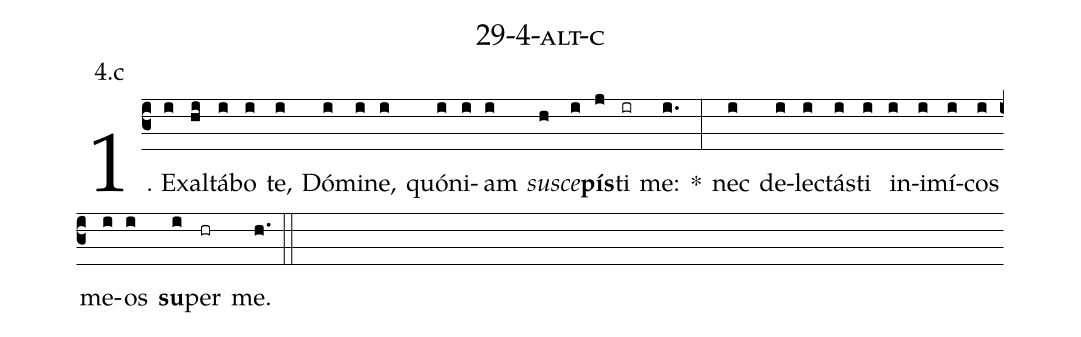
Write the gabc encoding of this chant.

name: 29-4-alt-c;
annotation: 4.c;
%%
(c3)1. Ex(i)al(hi)tá(i)bo(i) te,(i) Dó(i)mi(i)ne,(i) quón(i)i(i)am(i) <i>su</i>(h)<i>sce</i>(i)<b>pís</b>(j)ti(ir) me:(i.) *(:) nec(i) de(i)lec(i)tás(i)ti(i) in(i)i(i)mí(i)cos(i) me(i)os(i) <b>su</b>(i)per(hr) me.(h.) (::)
